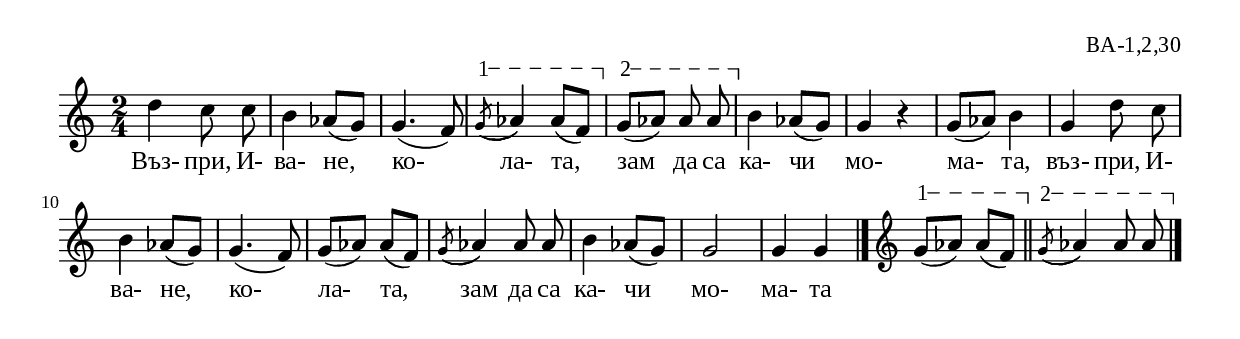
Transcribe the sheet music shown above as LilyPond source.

%{
BA_1_2_30
%}

\include "td-preamble.ly"

\score {
\relative c'' {
%% \tempo 4 = 152
  \time 2/4
d4 c8\noBeam c | b4 aes8( g) | g4.( f8) | 
\varA
\acciaccatura g8\startTextSpan( aes4) aes8( f\stopTextSpan) | 
\varB
g8\startTextSpan( aes) aes8\noBeam aes\stopTextSpan | 
b4 aes8( g) | g4 r4 | g8( aes) b4 | g4 d'8\noBeam c | b4 aes8( g) | g4.( f8) | 
g8( aes) aes8( f) | \acciaccatura g8 ( aes4) aes8\noBeam aes | b4 aes8( g) | 
g2 | g4 g 
 \bar "|."
\endm 
 \varA
g8\startTextSpan( aes) aes8( f\stopTextSpan) \bar "||"
 \varB
\acciaccatura g8\startTextSpan( aes4) aes8\noBeam aes\stopTextSpan
 \bar "|." 
}
\addlyrics { Въз- при, И- ва- не, ко- ла- та, зам да са ка- чи мо- ма- та, 
въз- при, И- ва- не, ко- ла- та, зам да са ка- чи мо- ма- та }
%
\layout {
  indent = #0
  line-width = 190\mm
  ragged-right=##f
}
%
\midi { 
	\context {
		\Score
		tempoWholesPerMinute = #(ly:make-moment 152 4)
		}
	}
}
%
\header{
  opus = "ВА-1,2,30"
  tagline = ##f
}


